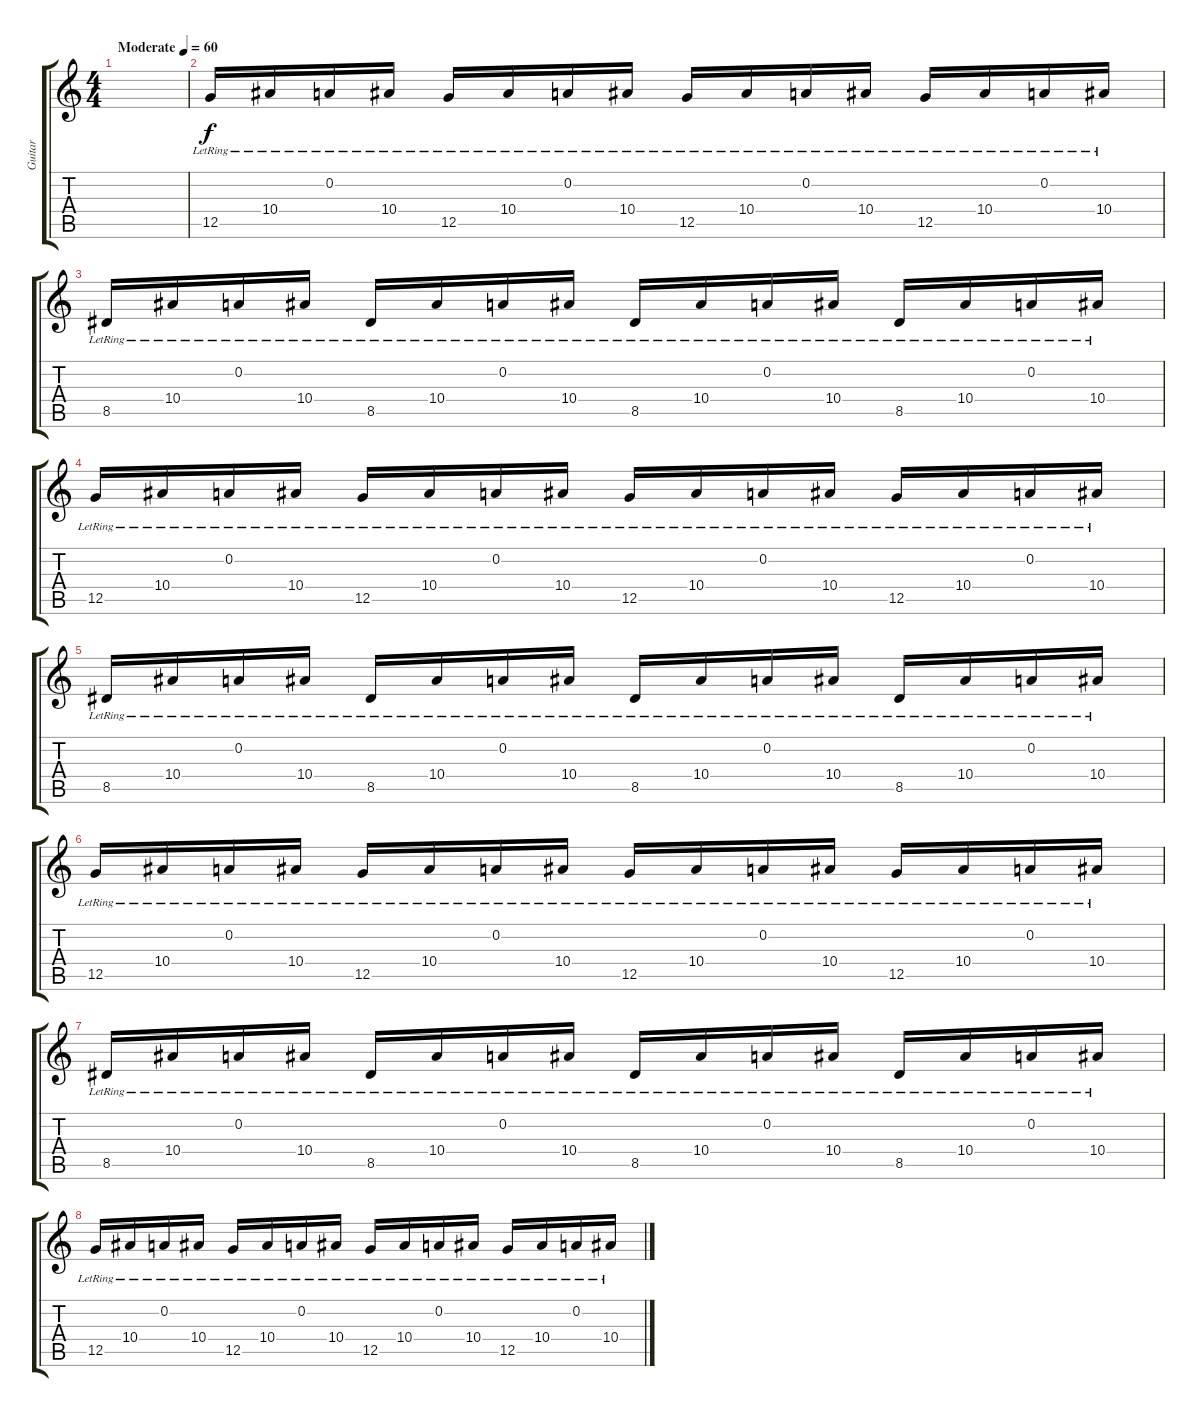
\track ("Guitar" "Guitar") {instrument distortionguitar}
\staff {score tabs}
\tuning (D4 A3 F3 C3 G2 C2) {hide}
\ts (4 4)
\tempo (60 "Moderate")
\clef g2
\ks c
|
12.5{lr}.16{volume 10 balance 11 instrument distortionguitar} 10.4{lr}.16 0.2{lr}.16 10.4{lr}.16 12.5{lr}.16 10.4{lr}.16 0.2{lr}.16 10.4{lr}.16 12.5{lr}.16 10.4{lr}.16 0.2{lr}.16 10.4{lr}.16 12.5{lr}.16 10.4{lr}.16 0.2{lr}.16 10.4{lr}.16 |
8.5{lr}.16 10.4{lr}.16 0.2{lr}.16 10.4{lr}.16 8.5{lr}.16 10.4{lr}.16 0.2{lr}.16 10.4{lr}.16 8.5{lr}.16 10.4{lr}.16 0.2{lr}.16 10.4{lr}.16 8.5{lr}.16 10.4{lr}.16 0.2{lr}.16 10.4{lr}.16 |
12.5{lr}.16 10.4{lr}.16 0.2{lr}.16 10.4{lr}.16 12.5{lr}.16 10.4{lr}.16 0.2{lr}.16 10.4{lr}.16 12.5{lr}.16 10.4{lr}.16 0.2{lr}.16 10.4{lr}.16 12.5{lr}.16 10.4{lr}.16 0.2{lr}.16 10.4{lr}.16 |
8.5{lr}.16 10.4{lr}.16 0.2{lr}.16 10.4{lr}.16 8.5{lr}.16 10.4{lr}.16 0.2{lr}.16 10.4{lr}.16 8.5{lr}.16 10.4{lr}.16 0.2{lr}.16 10.4{lr}.16 8.5{lr}.16 10.4{lr}.16 0.2{lr}.16 10.4{lr}.16 |
12.5{lr}.16 10.4{lr}.16 0.2{lr}.16 10.4{lr}.16 12.5{lr}.16 10.4{lr}.16 0.2{lr}.16 10.4{lr}.16 12.5{lr}.16 10.4{lr}.16 0.2{lr}.16 10.4{lr}.16 12.5{lr}.16 10.4{lr}.16 0.2{lr}.16 10.4{lr}.16 |
8.5{lr}.16 10.4{lr}.16 0.2{lr}.16 10.4{lr}.16 8.5{lr}.16 10.4{lr}.16 0.2{lr}.16 10.4{lr}.16 8.5{lr}.16 10.4{lr}.16 0.2{lr}.16 10.4{lr}.16 8.5{lr}.16 10.4{lr}.16 0.2{lr}.16 10.4{lr}.16 |
12.5{lr}.16 10.4{lr}.16 0.2{lr}.16 10.4{lr}.16 12.5{lr}.16 10.4{lr}.16 0.2{lr}.16 10.4{lr}.16 12.5{lr}.16 10.4{lr}.16 0.2{lr}.16 10.4{lr}.16 12.5{lr}.16 10.4{lr}.16 0.2{lr}.16 10.4{lr}.16
